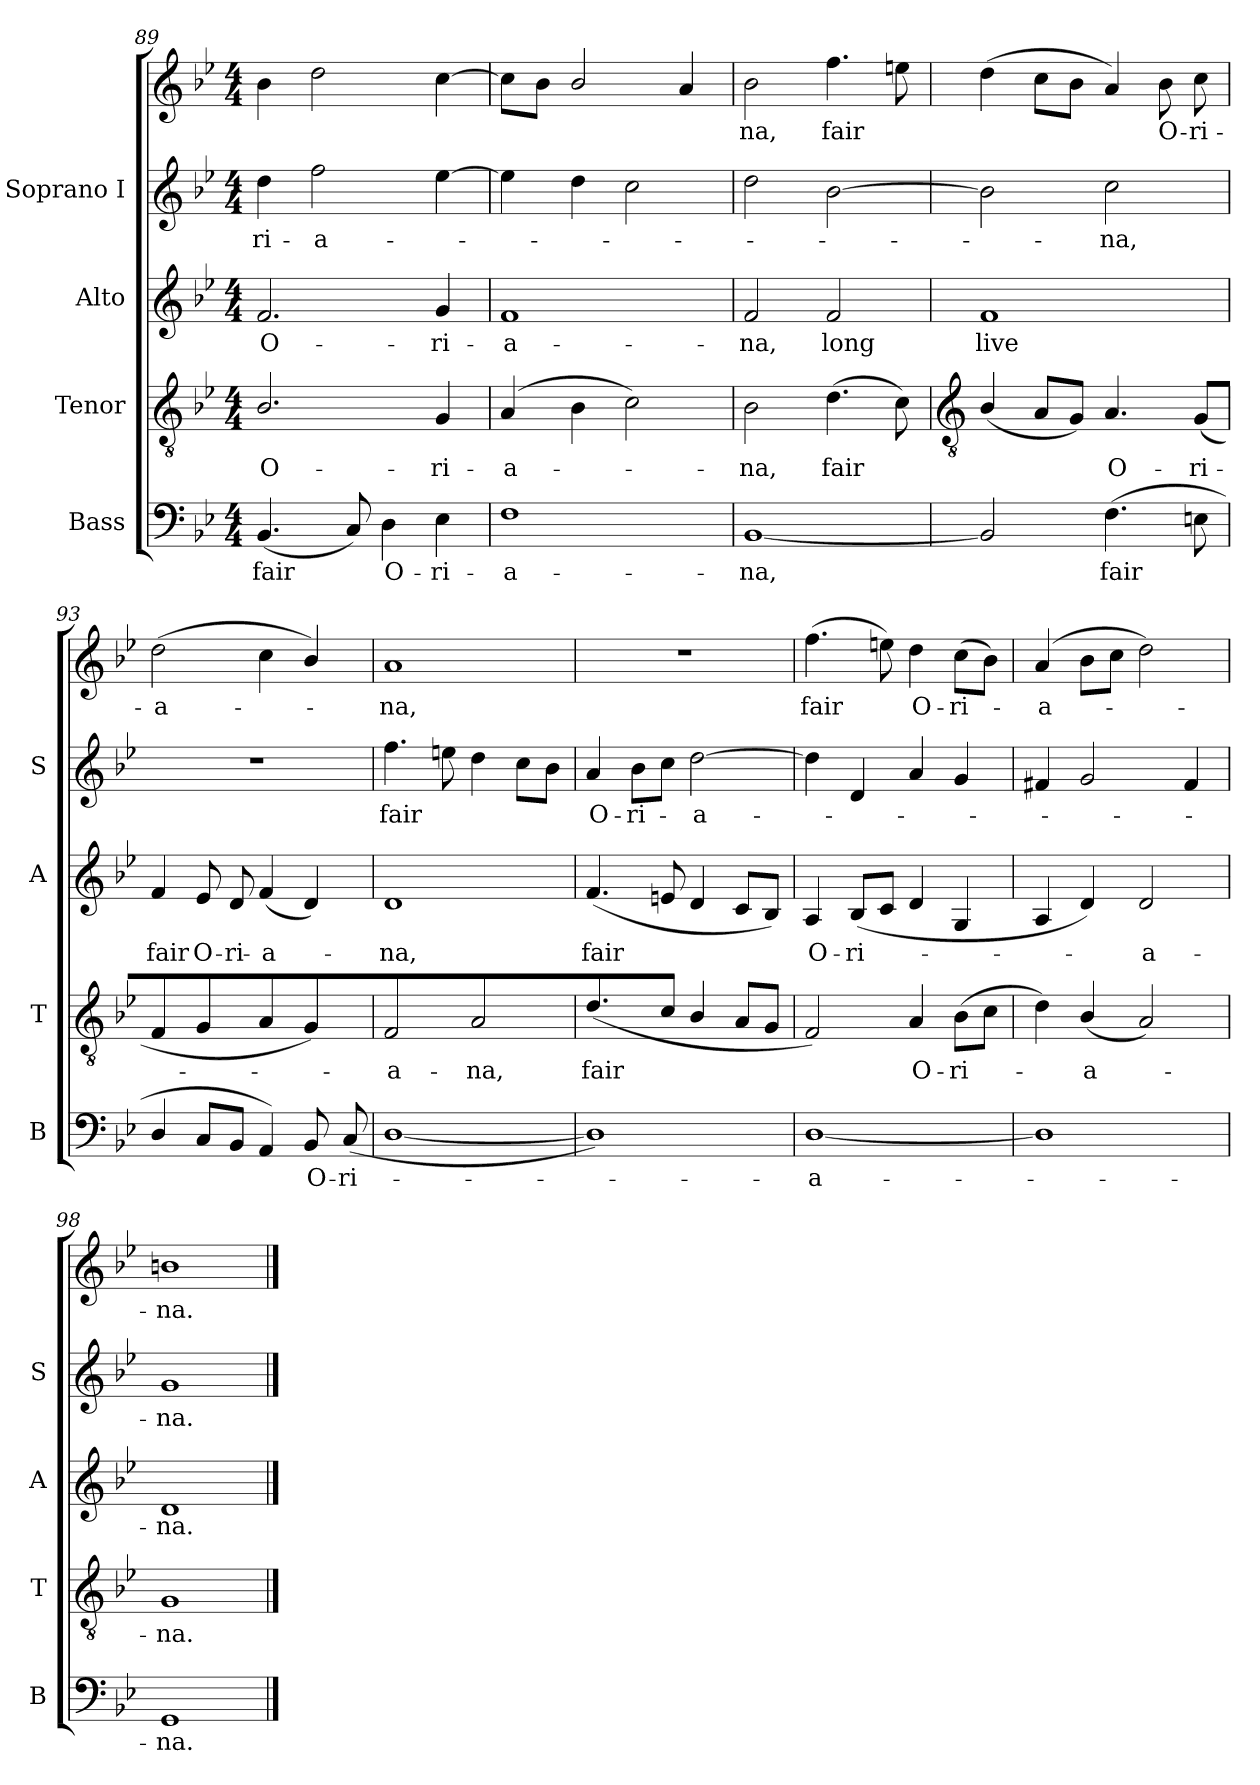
**kern	**text	**kern	**text	**kern	**text	**kern	**text	**kern	**text
*part4	*part4	*part3	*part3	*part2	*part2	*part1	*part1	*part1	*part1
*staff5	*staff5	*staff4	*staff4	*staff3	*staff3	*staff2	*staff2	*staff1	*staff1
*I"Bass	*	*I"Tenor	*	*I"Alto	*	*I"Soprano I	*	*	*
*I'B	*	*I'T	*	*I'A	*	*I'S	*	*	*
*clefF4	*	*clefGv2	*	*clefG2	*	*clefG2	*	*clefG2	*
*k[b-e-]	*	*k[b-e-]	*	*k[b-e-]	*	*k[b-e-]	*	*k[b-e-]	*
*B-:	*	*B-:	*	*B-:	*	*B-:	*	*B-:	*
*M4/4	*	*M4/4	*	*M4/4	*	*M4/4	*	*M4/4	*
=89	=89	=89	=89	=89	=89	=89	=89	=89	=89
!	!LO:LY:b	!	!LO:LY:b	!	!LO:LY:b	!	!LO:LY:b	!	!
(<4.BB-	fair	2.B-/	O-	2.f	O-	4dd	ri-	4b-	.
!	!	!	!	!	!	!	!LO:LY:b	!	!
.	.	.	.	.	.	(>2ff	-a-	2dd	.
8C)	.	.	.	.	.	.	.	.	.
!	!LO:LY:b	!	!	!	!	!	!	!	!
4D	O-	.	.	.	.	.	.	.	.
!	!LO:LY:b	!	!LO:LY:b	!	!LO:LY:b	!	!	!	!
4E-	-ri-	4G	-ri-	4g	-ri-	[4ee-	.	[4cc	.
=90	=90	=90	=90	=90	=90	=90	=90	=90	=90
!	!LO:LY:b	!	!LO:LY:b	!	!LO:LY:b	!	!	!	!
1F	-a-	(>4A	-a-	1f	-a-	4ee-]	.	8ccL]	.
.	.	.	.	.	.	.	.	8b-J	.
.	.	4B-	.	.	.	4dd	.	2b-/	.
.	.	2c)	.	.	.	2cc	.	.	.
.	.	.	.	.	.	.	.	4a	.
=91	=91	=91	=91	=91	=91	=91	=91	=91	=91
!	!LO:LY:b	!	!LO:LY:b	!	!LO:LY:b	!	!	!	!LO:LY:b
[1BB-	-na,	2B-	na,	2f	-na,	2dd	.	2b-	na,
!	!	!	!LO:LY:b	!	!LO:LY:b	!	!	!	!LO:LY:b
.	.	(>4.d	fair	2f	long	[2b-	.	4.ff	fair
.	.	8c)	.	.	.	.	.	8een)	.
!!LO:LB:g=z
=92	=92	=92	=92	=92	=92	=92	=92	=92	=92
*	*	*clefGv2	*	*	*	*	*	*	*
!	!	!	!	!	!LO:LY:b	!	!	!	!
2BB-]	.	(<4B-/	.	1f	live	2b-]	.	(>4dd	.
.	.	8AL	.	.	.	.	.	8ccL	.
.	.	8GJ)	.	.	.	.	.	8b-J	.
!	!LO:LY:b	!	!LO:LY:b	!	!	!	!LO:LY:b	!	!
(<4.F	fair	4.A	O-	.	.	2cc	-na,	4a)	.
!	!	!	!	!	!	!	!	!	!LO:LY:b
.	.	.	.	.	.	.	.	8b-	O-
!	!	!	!LO:LY:b	!	!	!	!	!	!LO:LY:b
8En	.	(<8GL	-ri-	.	.	.	.	8cc	-ri-
=93	=93	=93	=93	=93	=93	=93	=93	=93	=93
!	!	!	!	!	!LO:LY:b	!	!	!	!LO:LY:b
4D/	.	4F	.	4f	fair	1r	.	(>2dd	a-
!	!	!	!	!	!LO:LY:b	!	!	!	!
8CL	.	4G	.	8e-	O-	.	.	.	.
!	!	!	!	!	!LO:LY:b	!	!	!	!
8BB-J	.	.	.	8d	-ri-	.	.	.	.
!	!	!	!	!	!LO:LY:b	!	!	!	!
4AA)	.	4A	.	(<4f	-a-	.	.	4cc	.
!	!LO:LY:b	!	!	!	!	!	!	!	!
8BB-	O-	4G)	.	4d)	.	.	.	4b-/)	.
!	!LO:LY:b	!	!	!	!	!	!	!	!
(<8CL	-ri-	.	.	.	.	.	.	.	.
=94	=94	=94	=94	=94	=94	=94	=94	=94	=94
!	!	!	!LO:LY:b	!	!LO:LY:b	!	!LO:LY:b	!	!LO:LY:b
[1D/	.	2F	a-	1d	na,	4.ff	fair	1a	na,
.	.	.	.	.	.	8een	.	.	.
!	!	!	!LO:LY:b	!	!	!	!	!	!
.	.	2A	-na,	.	.	4dd\	.	.	.
.	.	.	.	.	.	8ccL	.	.	.
.	.	.	.	.	.	8b-J	.	.	.
=95	=95	=95	=95	=95	=95	=95	=95	=95	=95
!	!	!	!LO:LY:b	!	!LO:LY:b	!	!LO:LY:b	!	!
1D/])	.	(<4.d	fair	(<4.f	fair	4a	O-	1r	.
!	!	!	!	!	!	!	!LO:LY:b	!	!
.	.	.	.	.	.	8b-L	-ri-	.	.
.	.	8cJ	.	8en	.	8ccJ	.	.	.
!	!	!	!	!	!	!	!LO:LY:b	!	!
.	.	4B-/	.	4d	.	[2dd\	a-	.	.
.	.	8AL	.	8cL	.	.	.	.	.
.	.	8GJ	.	8B-J)	.	.	.	.	.
=96	=96	=96	=96	=96	=96	=96	=96	=96	=96
!	!LO:LY:b	!	!	!	!LO:LY:b	!	!	!	!LO:LY:b
[1D/	a-	2F)	.	4A	O-	4dd\]	.	(>4.ff	fair
!	!	!	!	!	!LO:LY:b	!	!	!	!
.	.	.	.	(<8B-L	-ri-	4d	.	.	.
.	.	.	.	8cJ	.	.	.	8een)	.
!	!	!	!LO:LY:b	!	!	!	!	!	!LO:LY:b
.	.	4A	O-	4d	.	4a	.	4dd	O-
!	!	!	!LO:LY:b	!	!	!	!	!	!LO:LY:b
.	.	(>8B-L	-ri-	4G	.	4g	.	(>8ccL	-ri-
.	.	8cJ	.	.	.	.	.	8b-J)	.
=97	=97	=97	=97	=97	=97	=97	=97	=97	=97
!	!	!	!	!	!	!	!	!	!LO:LY:b
1D/]	.	4d)	.	4A	.	4f#X	.	(>4a	a-
!	!	!	!LO:LY:b	!	!	!	!	!	!
.	.	(<4B-/	a-	4d)	.	2g	.	8b-L	.
.	.	.	.	.	.	.	.	8ccJ	.
!	!	!	!	!	!LO:LY:b	!	!	!	!
.	.	2A)	.	2d	a-	.	.	2dd)	.
.	.	.	.	.	.	4f#	.	.	.
=98	=98	=98	=98	=98	=98	=98	=98	=98	=98
!	!LO:LY:b	!	!LO:LY:b	!	!LO:LY:b	!	!LO:LY:b	!	!LO:LY:b
1GG	na.	1G	na.	1d	-na.	1g	na.	1bn	na.
==	==	==	==	==	==	==	==	==	==
*-	*-	*-	*-	*-	*-	*-	*-	*-	*-
